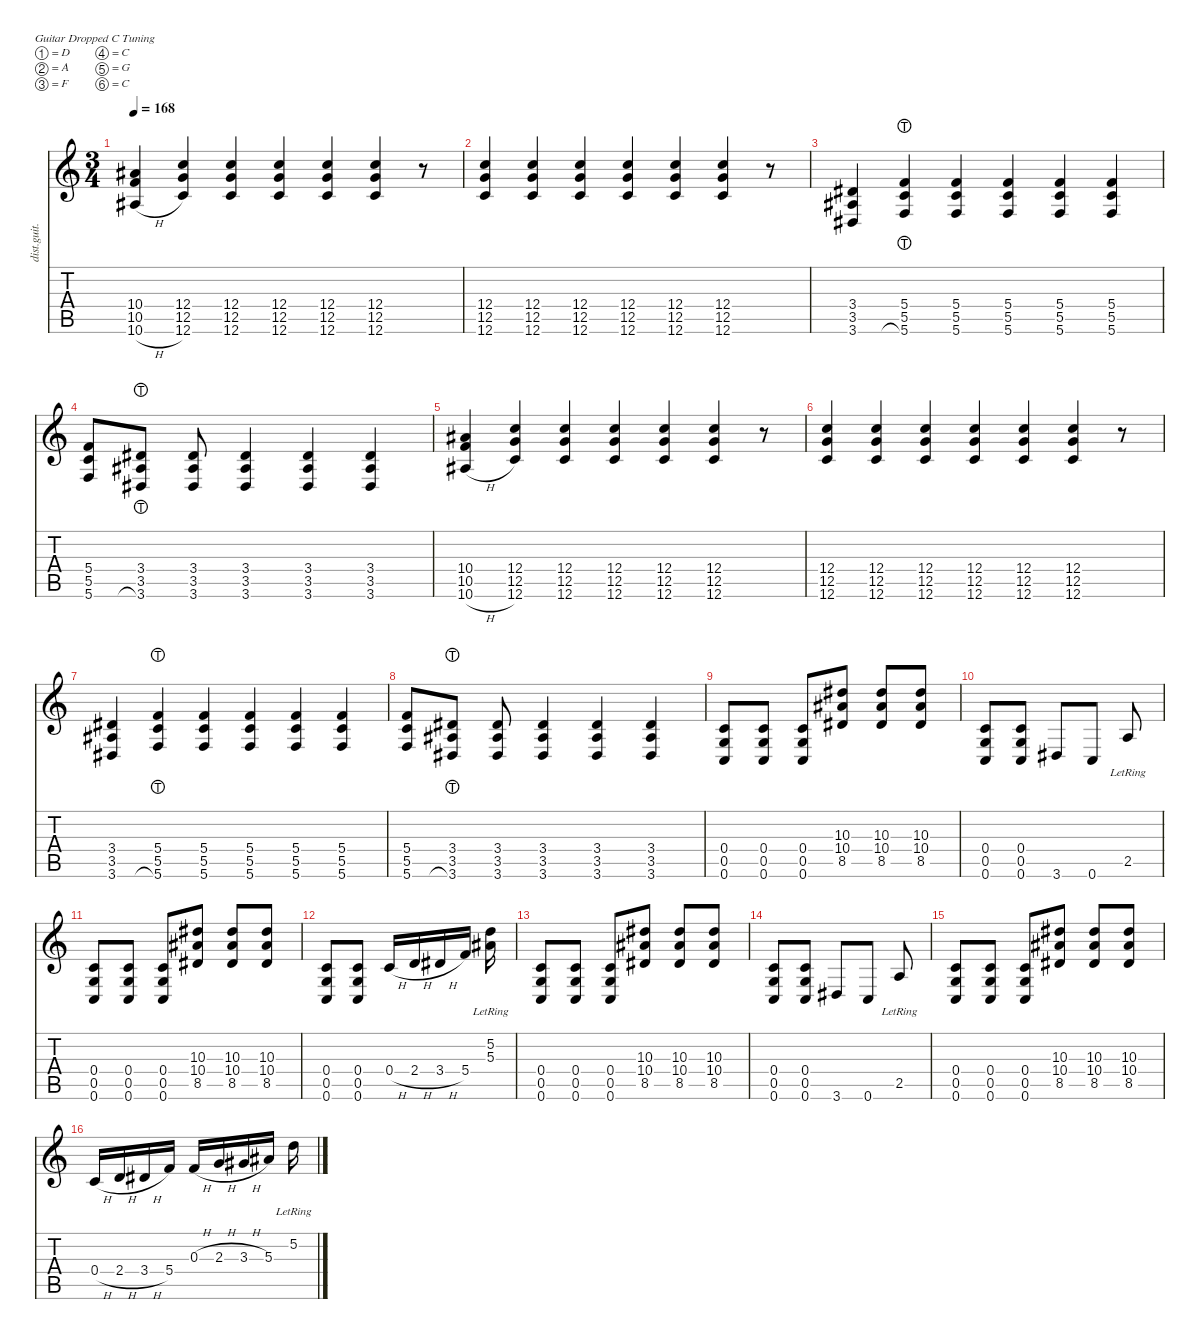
\defaultSystemsLayout 4
\hideDynamics
\bracketExtendMode nobrackets
\track ("Distortion Guitar" "dist.guit.") {instrument distortionguitar}
\staff {score tabs}
\tuning (D4 A3 F3 C3 G2 C2)
\ts (3 4)
\tempo 168
\clef g2
\ks c
(10.6{h acc #} 10.5 10.4{acc #}).4{dy mf beam Up} (12.4 12.5 12.6).4{beam Up} (12.4 12.5 12.6).4{beam Up} (12.4 12.5 12.6).4{beam Up} (12.4 12.5 12.6).4{beam Up} (12.4 12.5 12.6).4{beam Up} r.8{beam Down} |
(12.4 12.5 12.6).4{beam Up} (12.4 12.5 12.6).4{beam Up} (12.4 12.5 12.6).4{beam Up} (12.4 12.5 12.6).4{beam Up} (12.4 12.5 12.6).4{beam Up} (12.4 12.5 12.6).4{beam Up} r.8{beam Down} |
(3.6{acc #} 3.5{acc #} 3.4{acc #}).4{beam Up} (5.6{lht} 5.5 5.4).4{beam Up} (5.6 5.5 5.4).4{beam Up} (5.6 5.5 5.4).4{beam Up} (5.6 5.5 5.4).4{beam Up} (5.6 5.5 5.4).4{beam Up} |
(5.4 5.5 5.6).8{beam Up} (3.4{acc #} 3.5{acc #} 3.6{lht acc #}).8{beam Up} (3.4{acc #} 3.5{acc #} 3.6{acc #}).8{beam Up} (3.4{acc #} 3.5{acc #} 3.6{acc #}).4{beam Up} (3.4{acc #} 3.5{acc #} 3.6{acc #}).4{beam Up} (3.4{acc #} 3.5{acc #} 3.6{acc #}).4{beam Up} |
(10.6{h acc #} 10.5 10.4{acc #}).4{beam Up} (12.4 12.5 12.6).4{beam Up} (12.4 12.5 12.6).4{beam Up} (12.4 12.5 12.6).4{beam Up} (12.4 12.5 12.6).4{beam Up} (12.4 12.5 12.6).4{beam Up} r.8{beam Down} |
(12.4 12.5 12.6).4{beam Up} (12.4 12.5 12.6).4{beam Up} (12.4 12.5 12.6).4{beam Up} (12.4 12.5 12.6).4{beam Up} (12.4 12.5 12.6).4{beam Up} (12.4 12.5 12.6).4{beam Up} r.8{beam Down} |
(3.6{acc #} 3.5{acc #} 3.4{acc #}).4{beam Up} (5.6{lht} 5.5 5.4).4{beam Up} (5.6 5.5 5.4).4{beam Up} (5.6 5.5 5.4).4{beam Up} (5.6 5.5 5.4).4{beam Up} (5.6 5.5 5.4).4{beam Up} |
(5.4 5.5 5.6).8{beam Up} (3.4{acc #} 3.5{acc #} 3.6{lht acc #}).8{beam Up} (3.4{acc #} 3.5{acc #} 3.6{acc #}).8{beam Up} (3.4{acc #} 3.5{acc #} 3.6{acc #}).4{beam Up} (3.4{acc #} 3.5{acc #} 3.6{acc #}).4{beam Up} (3.4{acc #} 3.5{acc #} 3.6{acc #}).4{beam Up} |
(0.6 0.5 0.4).8{beam Up} (0.6 0.5 0.4).8{beam Up} (0.6 0.5 0.4).8{beam Up} (8.5{acc #} 10.4{acc #} 10.3{acc #}).8{beam Up} (8.5{acc #} 10.4{acc #} 10.3{acc #}).8{beam Up} (8.5{acc #} 10.4{acc #} 10.3{acc #}).8{beam Up} |
(0.6 0.5 0.4).8{beam Up} (0.6 0.5 0.4).8{beam Up} 3.6{acc #}.8{beam Up} 0.6.8{beam Up} 2.5{lr}.8{beam Up} |
(0.6 0.5 0.4).8{beam Up} (0.6 0.5 0.4).8{beam Up} (0.6 0.5 0.4).8{beam Up} (8.5{acc #} 10.4{acc #} 10.3{acc #}).8{beam Up} (8.5{acc #} 10.4{acc #} 10.3{acc #}).8{beam Up} (8.5{acc #} 10.4{acc #} 10.3{acc #}).8{beam Up} |
(0.6 0.5 0.4).8{beam Up} (0.6 0.5 0.4).8{beam Up} 0.4{h}.16{beam Up} 2.4{h}.16{beam Up} 3.4{h acc #}.16{beam Up} 5.4.16{beam Up} (5.2{lr} 5.3{acc #}).16{beam Down} |
(0.6 0.5 0.4).8{beam Up} (0.6 0.5 0.4).8{beam Up} (0.6 0.5 0.4).8{beam Up} (8.5{acc #} 10.4{acc #} 10.3{acc #}).8{beam Up} (8.5{acc #} 10.4{acc #} 10.3{acc #}).8{beam Up} (8.5{acc #} 10.4{acc #} 10.3{acc #}).8{beam Up} |
(0.6 0.5 0.4).8{beam Up} (0.6 0.5 0.4).8{beam Up} 3.6{acc #}.8{beam Up} 0.6.8{beam Up} 2.5{lr}.8{beam Up} |
(0.6 0.5 0.4).8{beam Up} (0.6 0.5 0.4).8{beam Up} (0.6 0.5 0.4).8{beam Up} (8.5{acc #} 10.4{acc #} 10.3{acc #}).8{beam Up} (8.5{acc #} 10.4{acc #} 10.3{acc #}).8{beam Up} (8.5{acc #} 10.4{acc #} 10.3{acc #}).8{beam Up} |
0.4{h}.16{beam Up} 2.4{h}.16{beam Up} 3.4{h acc #}.16{beam Up} 5.4.16{beam Up} 0.3{h}.16{beam Up} 2.3{h}.16{beam Up} 3.3{h acc #}.16{beam Up} 5.3{acc #}.16{beam Up} 5.2{lr}.16{beam Down}
